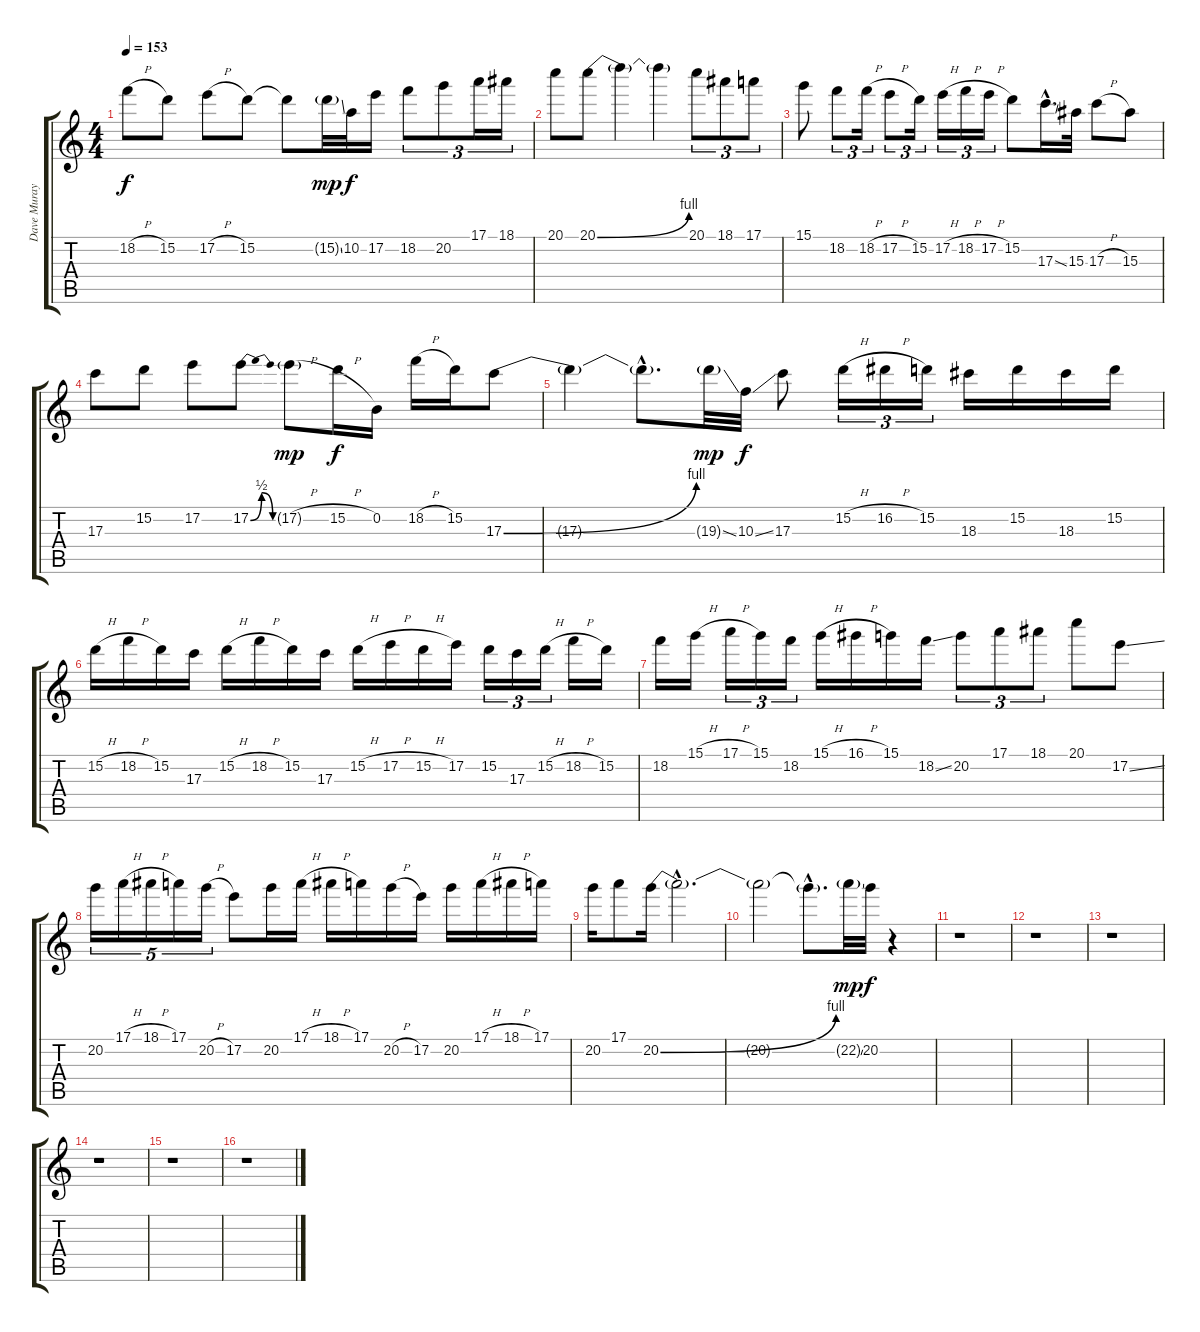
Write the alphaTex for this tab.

\track ("Dave Muray" "Dave Muray") {instrument distortionguitar}
\staff {score tabs}
\tuning (E4 B3 G3 D3 A2 E2) {hide}
\ts (4 4)
\tempo 153
\clef g2
\ks c
18.2{h}.8{dy f} 15.2.8 17.2{h}.8 15.2.8 15.2{t}.8 15.2{ss g}.32{dy mp} 10.2.32{dy f} 17.2.16 18.2.8{tu (3 2)} 20.2.8{tu (3 2)} 17.1.16{tu (3 2)} 18.1.16{tu (3 2)} |
20.1.8 20.1{be (bend 0 0 60 4)}.8 20.1{t}.4 20.1{t}.4 20.1.8{tu (3 2)} 18.1.8{tu (3 2)} 17.1.8{tu (3 2)} |
15.1.8 18.2.8{tu (3 2)} 18.2{h}.16{tu (3 2)} 17.2{h}.8{tu (3 2)} 15.2.16{tu (3 2)} 17.2{h}.16{tu (3 2)} 18.2{h}.16{tu (3 2)} 17.2{h}.16{tu (3 2)} 15.2.8 17.3{ss hac}.16{d} 15.3.32 17.3{h}.8 15.3.8 |
17.3.8 15.2.8 17.2.8 17.2{be (bendrelease 0 0 15 2 45 2 60 0)}.8 17.2{h g}.8{dy mp} 15.2{h}.16{dy f} 0.2.16 18.2{h}.16 15.2.16 17.3{be (bend 0 0 60 4)}.8 |
17.3{t}.4 17.3{hac t}.8{d} 19.3{ss g}.32{dy mp} 10.3{ss}.32{dy f} 17.3.8 15.2{h}.16{tu (3 2)} 16.2{h}.16{tu (3 2)} 15.2.16{tu (3 2)} 18.3.16 15.2.16 18.3.16 15.2.16 |
15.2{h}.16 18.2{h}.16 15.2.16 17.3.16 15.2{h}.16 18.2{h}.16 15.2.16 17.3.16 15.2{h}.16 17.2{h}.16 15.2{h}.16 17.2.16 15.2.16{tu (3 2)} 17.3.16{tu (3 2)} 15.2{h}.16{tu (3 2)} 18.2{h}.16 15.2.16 |
18.2.16 15.1{h}.16 17.1{h}.16{tu (3 2)} 15.1.16{tu (3 2)} 18.2.16{tu (3 2)} 15.1{h}.16 16.1{h}.16 15.1.16 18.2{ss}.16 20.2.8{tu (3 2)} 17.1.8{tu (3 2)} 18.1.8{tu (3 2)} 20.1.8 17.2{ss}.8 |
20.2.16{tu (5 4)} 17.1{h}.16{tu (5 4)} 18.1{h}.16{tu (5 4)} 17.1.16{tu (5 4)} 20.2{h}.16{tu (5 4)} 17.2.8 20.2.16 17.1{h}.16 18.1{h}.16 17.1.16 20.2{h}.16 17.2.16 20.2.16 17.1{h}.16 18.1{h}.16 17.1.16 |
20.2.16 17.1.8 20.2{be (bend 0 0 60 4)}.16 20.2{hac t}.2{d} |
20.2{t}.2 20.2{hac t}.8{d} 22.2{ss g}.32{dy mp} 20.2.32{dy f} r.4 |
r.1 |
r.1 |
r.1 |
r.1 |
r.1 |
r.1
